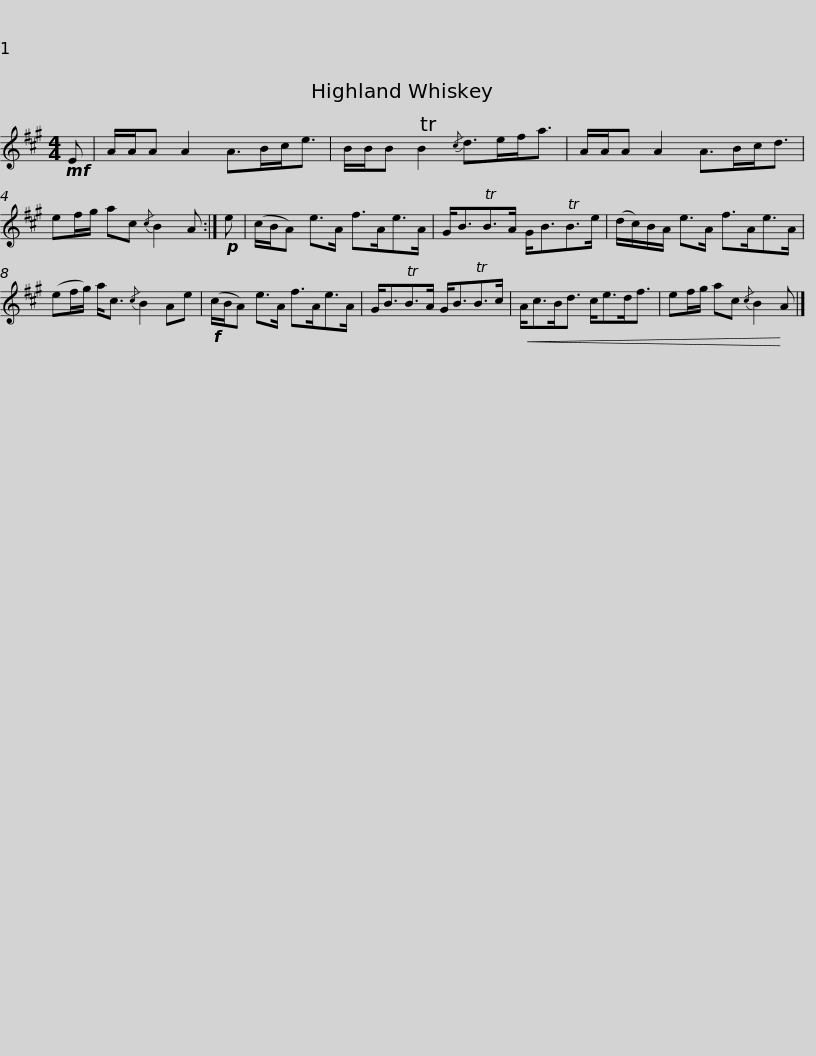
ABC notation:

X:1
L:1/8
M:4/4
I:linebreak $
K:A
V:1 treble
V:1
!mf! E | A/A/A A2 A>Bc<e | B/B/B TB2{/c} d>ef<a | A/A/A A2 A>Bc<d | ef/g/ ac{/c} B2 A :| %5
!p! e |$ (c/B/A) e>A f>Ae>A | G<BTB>A G<BTB>e | (d/c/)B/A/ e>A f>Ae>A | (ef/g/) a<c{/c} B2 Ae |$ %10
!f! (c/B/A) e>A f>Ae>A | G<BTB>A G<BTB>c |!<(! A<cB<d c<ed<f | ef/g/ ac{/c} B2!<)! A |] %14
